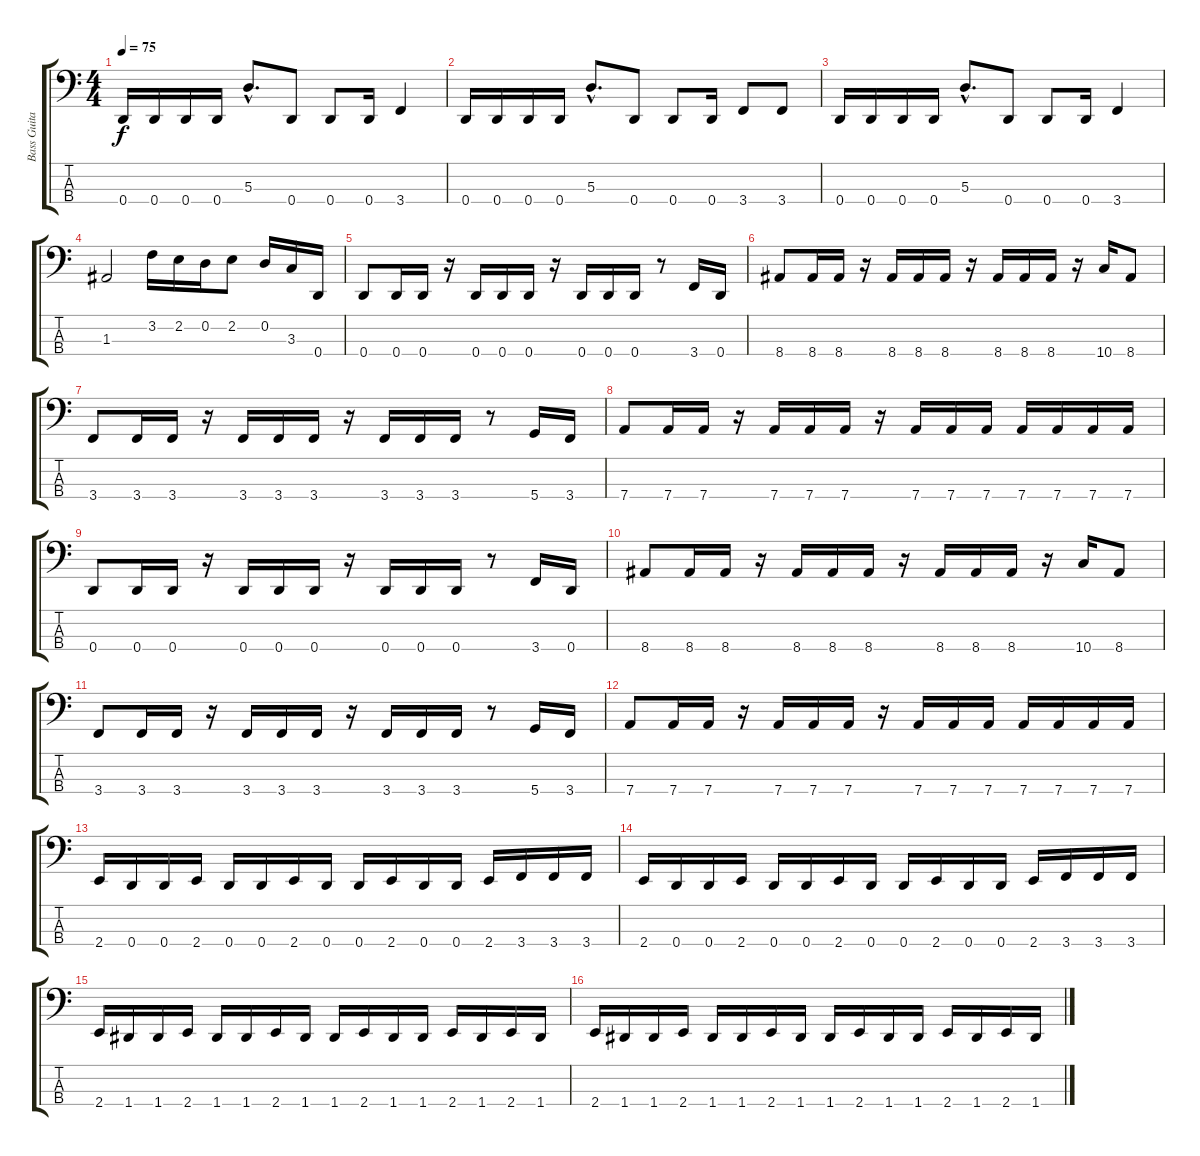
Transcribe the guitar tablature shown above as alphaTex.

\track ("Bass Guitar" "Bass Guita") {instrument electricbasspick}
\staff {score tabs}
\tuning (G2 D2 A1 D1) {hide}
\ts (4 4)
\tempo 75
\clef f4
\ks c
0.4.16{dy f} 0.4.16 0.4.16 0.4.16 5.3{hac}.8{d} 0.4.8 0.4.8 0.4.16 3.4.4 |
0.4.16 0.4.16 0.4.16 0.4.16 5.3{hac}.8{d} 0.4.8 0.4.8 0.4.16 3.4.8 3.4.8 |
0.4.16 0.4.16 0.4.16 0.4.16 5.3{hac}.8{d} 0.4.8 0.4.8 0.4.16 3.4.4 |
1.3.2 3.2.16 2.2.16 0.2.16 2.2.8 0.2.16 3.3.16 0.4.16 |
0.4.8 0.4.16 0.4.16 r.16 0.4.16 0.4.16 0.4.16 r.16 0.4.16 0.4.16 0.4.16 r.8 3.4.16 0.4.16 |
8.4.8 8.4.16 8.4.16 r.16 8.4.16 8.4.16 8.4.16 r.16 8.4.16 8.4.16 8.4.16 r.16 10.4.16 8.4.8 |
3.4.8 3.4.16 3.4.16 r.16 3.4.16 3.4.16 3.4.16 r.16 3.4.16 3.4.16 3.4.16 r.8 5.4.16 3.4.16 |
7.4.8 7.4.16 7.4.16 r.16 7.4.16 7.4.16 7.4.16 r.16 7.4.16 7.4.16 7.4.16 7.4.16 7.4.16 7.4.16 7.4.16 |
0.4.8 0.4.16 0.4.16 r.16 0.4.16 0.4.16 0.4.16 r.16 0.4.16 0.4.16 0.4.16 r.8 3.4.16 0.4.16 |
8.4.8 8.4.16 8.4.16 r.16 8.4.16 8.4.16 8.4.16 r.16 8.4.16 8.4.16 8.4.16 r.16 10.4.16 8.4.8 |
3.4.8 3.4.16 3.4.16 r.16 3.4.16 3.4.16 3.4.16 r.16 3.4.16 3.4.16 3.4.16 r.8 5.4.16 3.4.16 |
7.4.8 7.4.16 7.4.16 r.16 7.4.16 7.4.16 7.4.16 r.16 7.4.16 7.4.16 7.4.16 7.4.16 7.4.16 7.4.16 7.4.16 |
2.4.16 0.4.16 0.4.16 2.4.16 0.4.16 0.4.16 2.4.16 0.4.16 0.4.16 2.4.16 0.4.16 0.4.16 2.4.16 3.4.16 3.4.16 3.4.16 |
2.4.16 0.4.16 0.4.16 2.4.16 0.4.16 0.4.16 2.4.16 0.4.16 0.4.16 2.4.16 0.4.16 0.4.16 2.4.16 3.4.16 3.4.16 3.4.16 |
2.4.16 1.4.16 1.4.16 2.4.16 1.4.16 1.4.16 2.4.16 1.4.16 1.4.16 2.4.16 1.4.16 1.4.16 2.4.16 1.4.16 2.4.16 1.4.16 |
2.4.16 1.4.16 1.4.16 2.4.16 1.4.16 1.4.16 2.4.16 1.4.16 1.4.16 2.4.16 1.4.16 1.4.16 2.4.16 1.4.16 2.4.16 1.4.16
